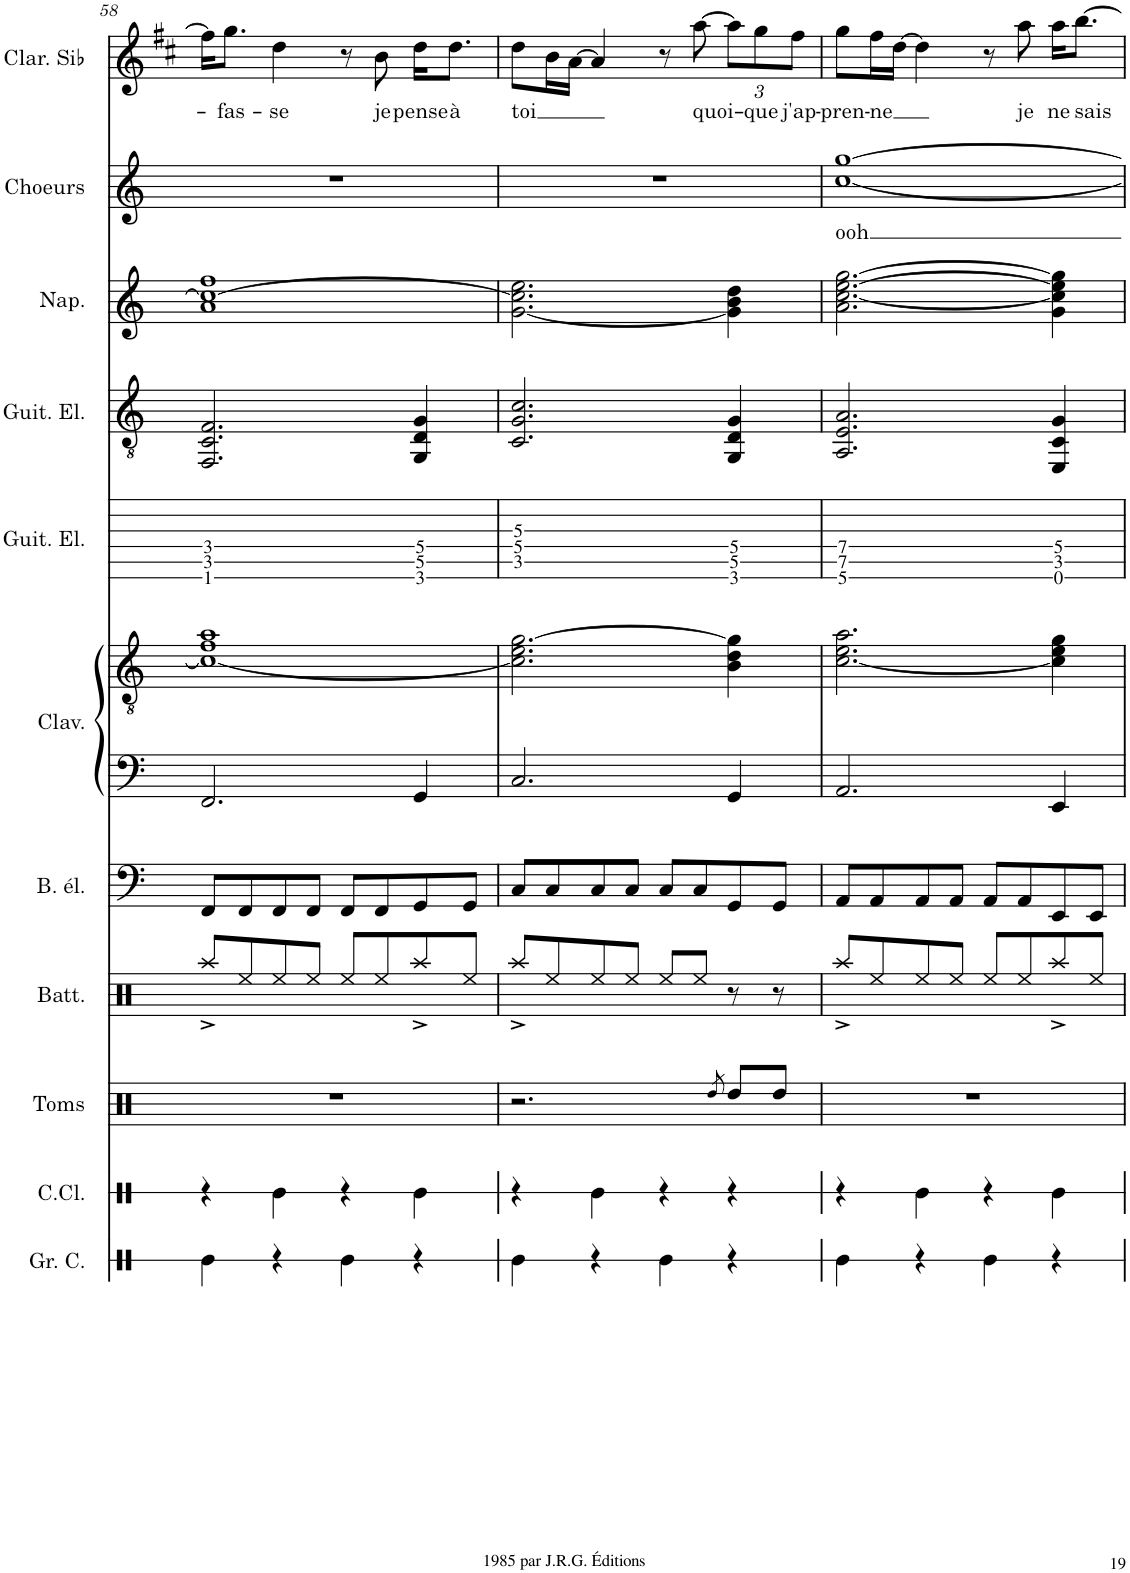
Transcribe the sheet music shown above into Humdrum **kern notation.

**kern	**kern	**kern	**kern	**kern	**kern	**kern	**kern	**kern	**kern	**kern	**text	**kern	**text
*part11	*part10	*part9	*part8	*part7	*part6	*part6	*part5	*part4	*part3	*part2	*part2	*part1	*part1
*staff12	*staff11	*staff10	*staff9	*staff8	*staff7	*staff6	*staff5	*staff4	*staff3	*staff2	*staff2	*staff1	*staff1
*I"Grosse caisse	*I"Caisse claire	*I"Toms	*I"Batterie	*I"Basse électrique	*I"Clavier	*	*I"Guitare électrique	*I"Guitare électrique	*I"Nappes	*I"Choeurs	*	*I"Clarinette en Sib	*
*I'Gr. C.	*I'C.Cl.	*I'Toms	*I'Batt.	*I'B. él.	*I'Clav.	*	*I'Guit. El.	*I'Guit. El.	*I'Nap.	*I'Choeurs	*	*I'Clar. Sib	*
!!LO:PB:g=z
*clefX	*clefX	*clefX	*clefX	*clefF4	*clefF4	*clefGv2	*	*clefGv2	*clefG2	*clefG2	*	*clefG2	*
*	*	*	*	*	*	*	*	*	*	*	*	*Trd1c2	*
*k[]	*k[]	*k[]	*k[]	*k[]	*k[]	*k[]	*k[]	*k[]	*k[]	*k[]	*	*k[f#c#]	*
*M4/4	*M4/4	*M4/4	*M4/4	*M4/4	*M4/4	*M4/4	*M4/4	*M4/4	*M4/4	*M4/4	*	*M4/4	*
=58	=58	=58	=58	=58	=58	=58	=58	=58	=58	=58	=58	=58	=58
4Re\	4r	1r	8Raa^/L	8FF/L	2.FF/	1c_ 1f 1a	2.FF 2.C 2.F	2.FF/ 2.C/ 2.F/	1a 1cc_ 1ff	1r	.	16ff#\KL]	.
!	!	!	!	!	!	!	!	!	!	!	!	!	!LO:LY:b
.	.	.	.	.	.	.	.	.	.	.	.	8.gg\J	-fas-
.	.	.	8Ree/	8FF/	.	.	.	.	.	.	.	.	.
!	!	!	!	!	!	!	!	!	!	!	!	!	!LO:LY:b
4r	4Re\	.	8Ree/	8FF/	.	.	.	.	.	.	.	4dd\	-se
.	.	.	8Ree/J	8FF/J	.	.	.	.	.	.	.	.	.
4Re\	4r	.	8Ree/L	8FF/L	.	.	.	.	.	.	.	8r	.
!	!	!	!	!	!	!	!	!	!	!	!	!	!LO:LY:b
.	.	.	8Ree/	8FF/	.	.	.	.	.	.	.	8b\	je
!	!	!	!	!	!	!	!	!	!	!	!	!	!LO:LY:b
4r	4Re\	.	8Raa^/	8GG/	4GG/	.	4GG 4D 4G	4GG/ 4D/ 4G/	.	.	.	16dd\KL	pense
!	!	!	!	!	!	!	!	!	!	!	!	!	!LO:LY:b
.	.	.	.	.	.	.	.	.	.	.	.	8.dd\J	à
.	.	.	8Ree/J	8GG/J	.	.	.	.	.	.	.	.	.
=59	=59	=59	=59	=59	=59	=59	=59	=59	=59	=59	=59	=59	=59
!	!	!	!	!	!	!	!	!	!	!	!	!	!LO:LY:b
4Re\	4r	2.r	8Raa^/L	8C/L	2.C/	2.c\] 2.e\ [2.g\	2.C 2.G 2.c	2.C/ 2.G/ 2.c/	[2.g\ 2.cc\] 2.ee\	1r	.	8dd\L	toi
.	.	.	8Ree/	8C/	.	.	.	.	.	.	.	16b\L	.
.	.	.	.	.	.	.	.	.	.	.	.	[16a\JJ	.
4r	4Re\	.	8Ree/	8C/	.	.	.	.	.	.	.	4a/]	.
.	.	.	8Ree/J	8C/J	.	.	.	.	.	.	.	.	.
4Re\	4r	.	8Ree/L	8C/L	.	.	.	.	.	.	.	8r	.
!	!	!	!	!	!	!	!	!	!	!	!	!	!LO:LY:b
.	.	.	8Ree/J	8C/	.	.	.	.	.	.	.	[8aa\	quoi-
.	.	8qRdd/	.	.	.	.	.	.	.	.	.	.	.
*	*	*	*	*	*	*	*	*	*	*	*	*Xbrackettup	*
4r	4r	8Rdd/L	8r	8GG/	4GG/	4B\ 4d\ 4g\]	4GG 4D 4G	4GG/ 4D/ 4G/	4g\] 4b\ 4dd\	.	.	12aa\L]	.
!	!	!	!	!	!	!	!	!	!	!	!	!	!LO:LY:b
.	.	.	.	.	.	.	.	.	.	.	.	12gg\	-que
.	.	8Rdd/J	8r	8GG/J	.	.	.	.	.	.	.	.	.
!	!	!	!	!	!	!	!	!	!	!	!	!	!LO:LY:b
.	.	.	.	.	.	.	.	.	.	.	.	12ff#\J	j'ap-
=60	=60	=60	=60	=60	=60	=60	=60	=60	=60	=60	=60	=60	=60
!	!	!	!	!	!	!	!	!	!	!	!LO:LY:b	!	!LO:LY:b
4Re\	4r	1r	8Raa^/L	8AA/L	2.AA/	[2.c\ 2.e\ 2.a\	2.AA 2.E 2.A	2.AA/ 2.E/ 2.A/	2.a\ [2.cc\ [2.ee\ [2.gg\	[1cc [1gg	ooh	8gg\L	-pren-
!	!	!	!	!	!	!	!	!	!	!	!	!	!LO:LY:b
.	.	.	8Ree/	8AA/	.	.	.	.	.	.	.	16ff#\L	-ne
.	.	.	.	.	.	.	.	.	.	.	.	[16dd\JJ	.
4r	4Re\	.	8Ree/	8AA/	.	.	.	.	.	.	.	4dd\]	.
.	.	.	8Ree/J	8AA/J	.	.	.	.	.	.	.	.	.
4Re\	4r	.	8Ree/L	8AA/L	.	.	.	.	.	.	.	8r	.
!	!	!	!	!	!	!	!	!	!	!	!	!	!LO:LY:b
.	.	.	8Ree/	8AA/	.	.	.	.	.	.	.	8aa\	je
!	!	!	!	!	!	!	!	!	!	!	!	!	!LO:LY:b
4r	4Re\	.	8Raa^/	8EE/	4EE/	4c\] 4e\ 4g\	4EE 4C 4G	4EE/ 4C/ 4G/	4g\ 4cc\] 4ee\] 4gg\]	.	.	16aa\KL	ne
!	!	!	!	!	!	!	!	!	!	!	!	!	!LO:LY:b
.	.	.	.	.	.	.	.	.	.	.	.	[8.bb\J	sais
.	.	.	8Ree/J	8EE/J	.	.	.	.	.	.	.	.	.
=	=	=	=	=	=	=	=	=	=	=	=	=	=
*-	*-	*-	*-	*-	*-	*-	*-	*-	*-	*-	*-	*-	*-
